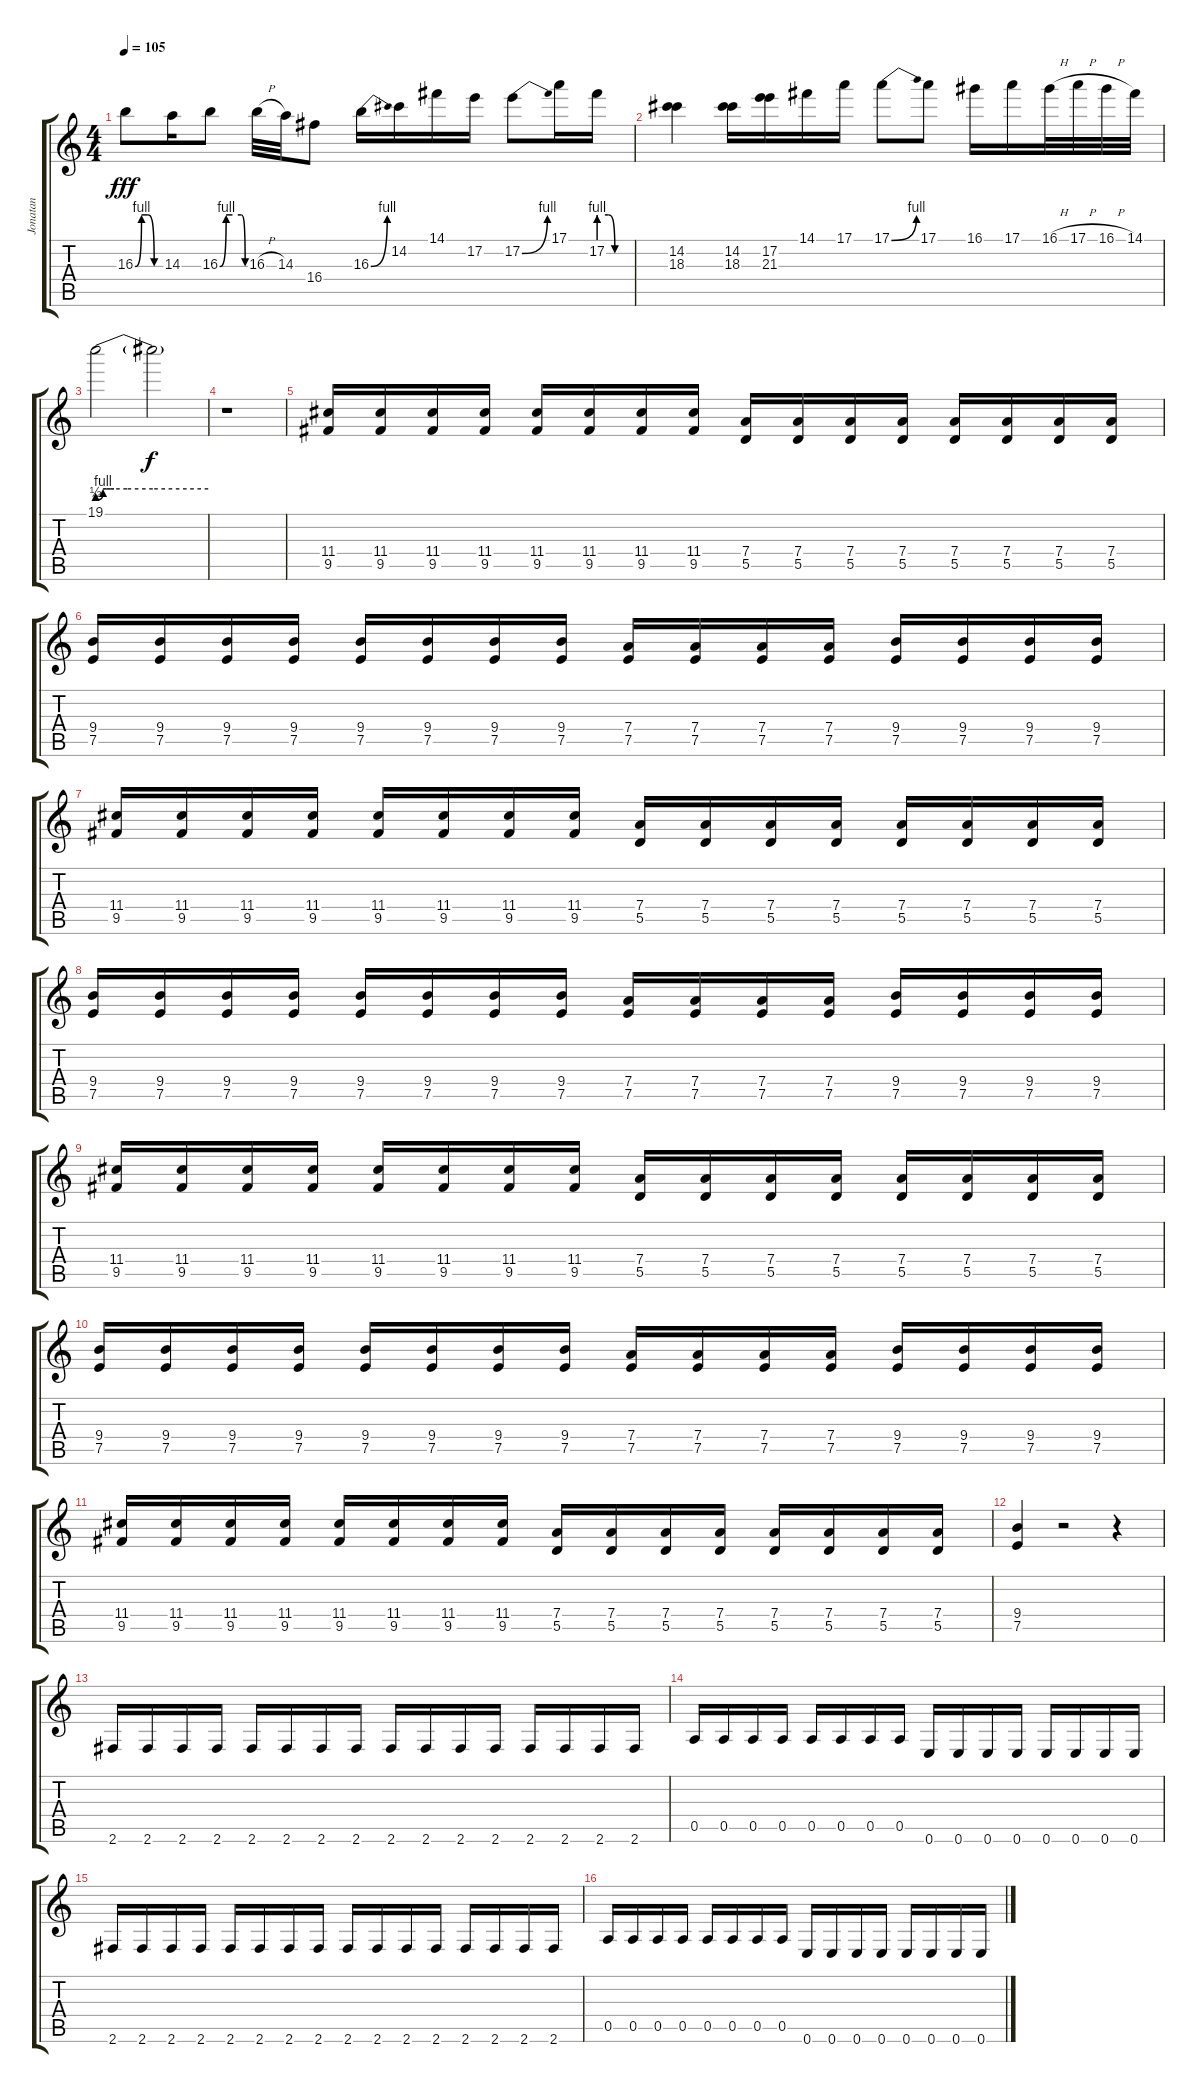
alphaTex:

\track ("Jonatan" "Jonatan") {instrument distortionguitar}
\staff {score tabs}
\tuning (E4 B3 G3 D3 A2 E2) {hide}
\ts (4 4)
\tempo 105
\clef g2
\ks c
16.3{be (custom 0 0 15 4 30 4 45 0 60 0)}.8{dy fff} 14.3.16 16.3{be (custom 0 0 15 4 30 4 51 4 60 0)}.8 16.3{h}.32 14.3.32 16.4.8 16.3{be (bend 0 0 60 4)}.16 14.2.16 14.1.16 17.2.16 17.2{be (bend 0 0 60 4)}.8 17.1.16 17.2{be (custom 0 4 18 4 30 0 40 0 60 0)}.16 |
(14.2 18.3).4 (14.2 18.3).16 (17.2 21.3).16 14.1.16 17.1.16 17.1{be (bend 0 0 60 4)}.8 17.1.8 16.1.16 17.1.16 16.1{h}.32 17.1{h}.32 16.1{h}.32 14.1.32 |
19.1{be (custom 0 2 3 4 5 4 7 4 9 4 16 4 30 4 60 4)}.2 19.1{t}.2{dy f} |
r.1 |
(11.4 9.5).16 (11.4 9.5).16 (11.4 9.5).16 (11.4 9.5).16 (11.4 9.5).16 (11.4 9.5).16 (11.4 9.5).16 (11.4 9.5).16 (7.4 5.5).16 (7.4 5.5).16 (7.4 5.5).16 (7.4 5.5).16 (7.4 5.5).16 (7.4 5.5).16 (7.4 5.5).16 (7.4 5.5).16 |
(9.4 7.5).16 (9.4 7.5).16 (9.4 7.5).16 (9.4 7.5).16 (9.4 7.5).16 (9.4 7.5).16 (9.4 7.5).16 (9.4 7.5).16 (7.4 7.5).16 (7.4 7.5).16 (7.4 7.5).16 (7.4 7.5).16 (9.4 7.5).16 (9.4 7.5).16 (9.4 7.5).16 (9.4 7.5).16 |
(11.4 9.5).16 (11.4 9.5).16 (11.4 9.5).16 (11.4 9.5).16 (11.4 9.5).16 (11.4 9.5).16 (11.4 9.5).16 (11.4 9.5).16 (7.4 5.5).16 (7.4 5.5).16 (7.4 5.5).16 (7.4 5.5).16 (7.4 5.5).16 (7.4 5.5).16 (7.4 5.5).16 (7.4 5.5).16 |
(9.4 7.5).16 (9.4 7.5).16 (9.4 7.5).16 (9.4 7.5).16 (9.4 7.5).16 (9.4 7.5).16 (9.4 7.5).16 (9.4 7.5).16 (7.4 7.5).16 (7.4 7.5).16 (7.4 7.5).16 (7.4 7.5).16 (9.4 7.5).16 (9.4 7.5).16 (9.4 7.5).16 (9.4 7.5).16 |
(11.4 9.5).16 (11.4 9.5).16 (11.4 9.5).16 (11.4 9.5).16 (11.4 9.5).16 (11.4 9.5).16 (11.4 9.5).16 (11.4 9.5).16 (7.4 5.5).16 (7.4 5.5).16 (7.4 5.5).16 (7.4 5.5).16 (7.4 5.5).16 (7.4 5.5).16 (7.4 5.5).16 (7.4 5.5).16 |
(9.4 7.5).16 (9.4 7.5).16 (9.4 7.5).16 (9.4 7.5).16 (9.4 7.5).16 (9.4 7.5).16 (9.4 7.5).16 (9.4 7.5).16 (7.4 7.5).16 (7.4 7.5).16 (7.4 7.5).16 (7.4 7.5).16 (9.4 7.5).16 (9.4 7.5).16 (9.4 7.5).16 (9.4 7.5).16 |
(11.4 9.5).16 (11.4 9.5).16 (11.4 9.5).16 (11.4 9.5).16 (11.4 9.5).16 (11.4 9.5).16 (11.4 9.5).16 (11.4 9.5).16 (7.4 5.5).16 (7.4 5.5).16 (7.4 5.5).16 (7.4 5.5).16 (7.4 5.5).16 (7.4 5.5).16 (7.4 5.5).16 (7.4 5.5).16 |
(9.4 7.5).4 r.2 r.4 |
2.6.16 2.6.16 2.6.16 2.6.16 2.6.16 2.6.16 2.6.16 2.6.16 2.6.16 2.6.16 2.6.16 2.6.16 2.6.16 2.6.16 2.6.16 2.6.16 |
0.5.16 0.5.16 0.5.16 0.5.16 0.5.16 0.5.16 0.5.16 0.5.16 0.6.16 0.6.16 0.6.16 0.6.16 0.6.16 0.6.16 0.6.16 0.6.16 |
2.6.16 2.6.16 2.6.16 2.6.16 2.6.16 2.6.16 2.6.16 2.6.16 2.6.16 2.6.16 2.6.16 2.6.16 2.6.16 2.6.16 2.6.16 2.6.16 |
0.5.16 0.5.16 0.5.16 0.5.16 0.5.16 0.5.16 0.5.16 0.5.16 0.6.16 0.6.16 0.6.16 0.6.16 0.6.16 0.6.16 0.6.16 0.6.16
